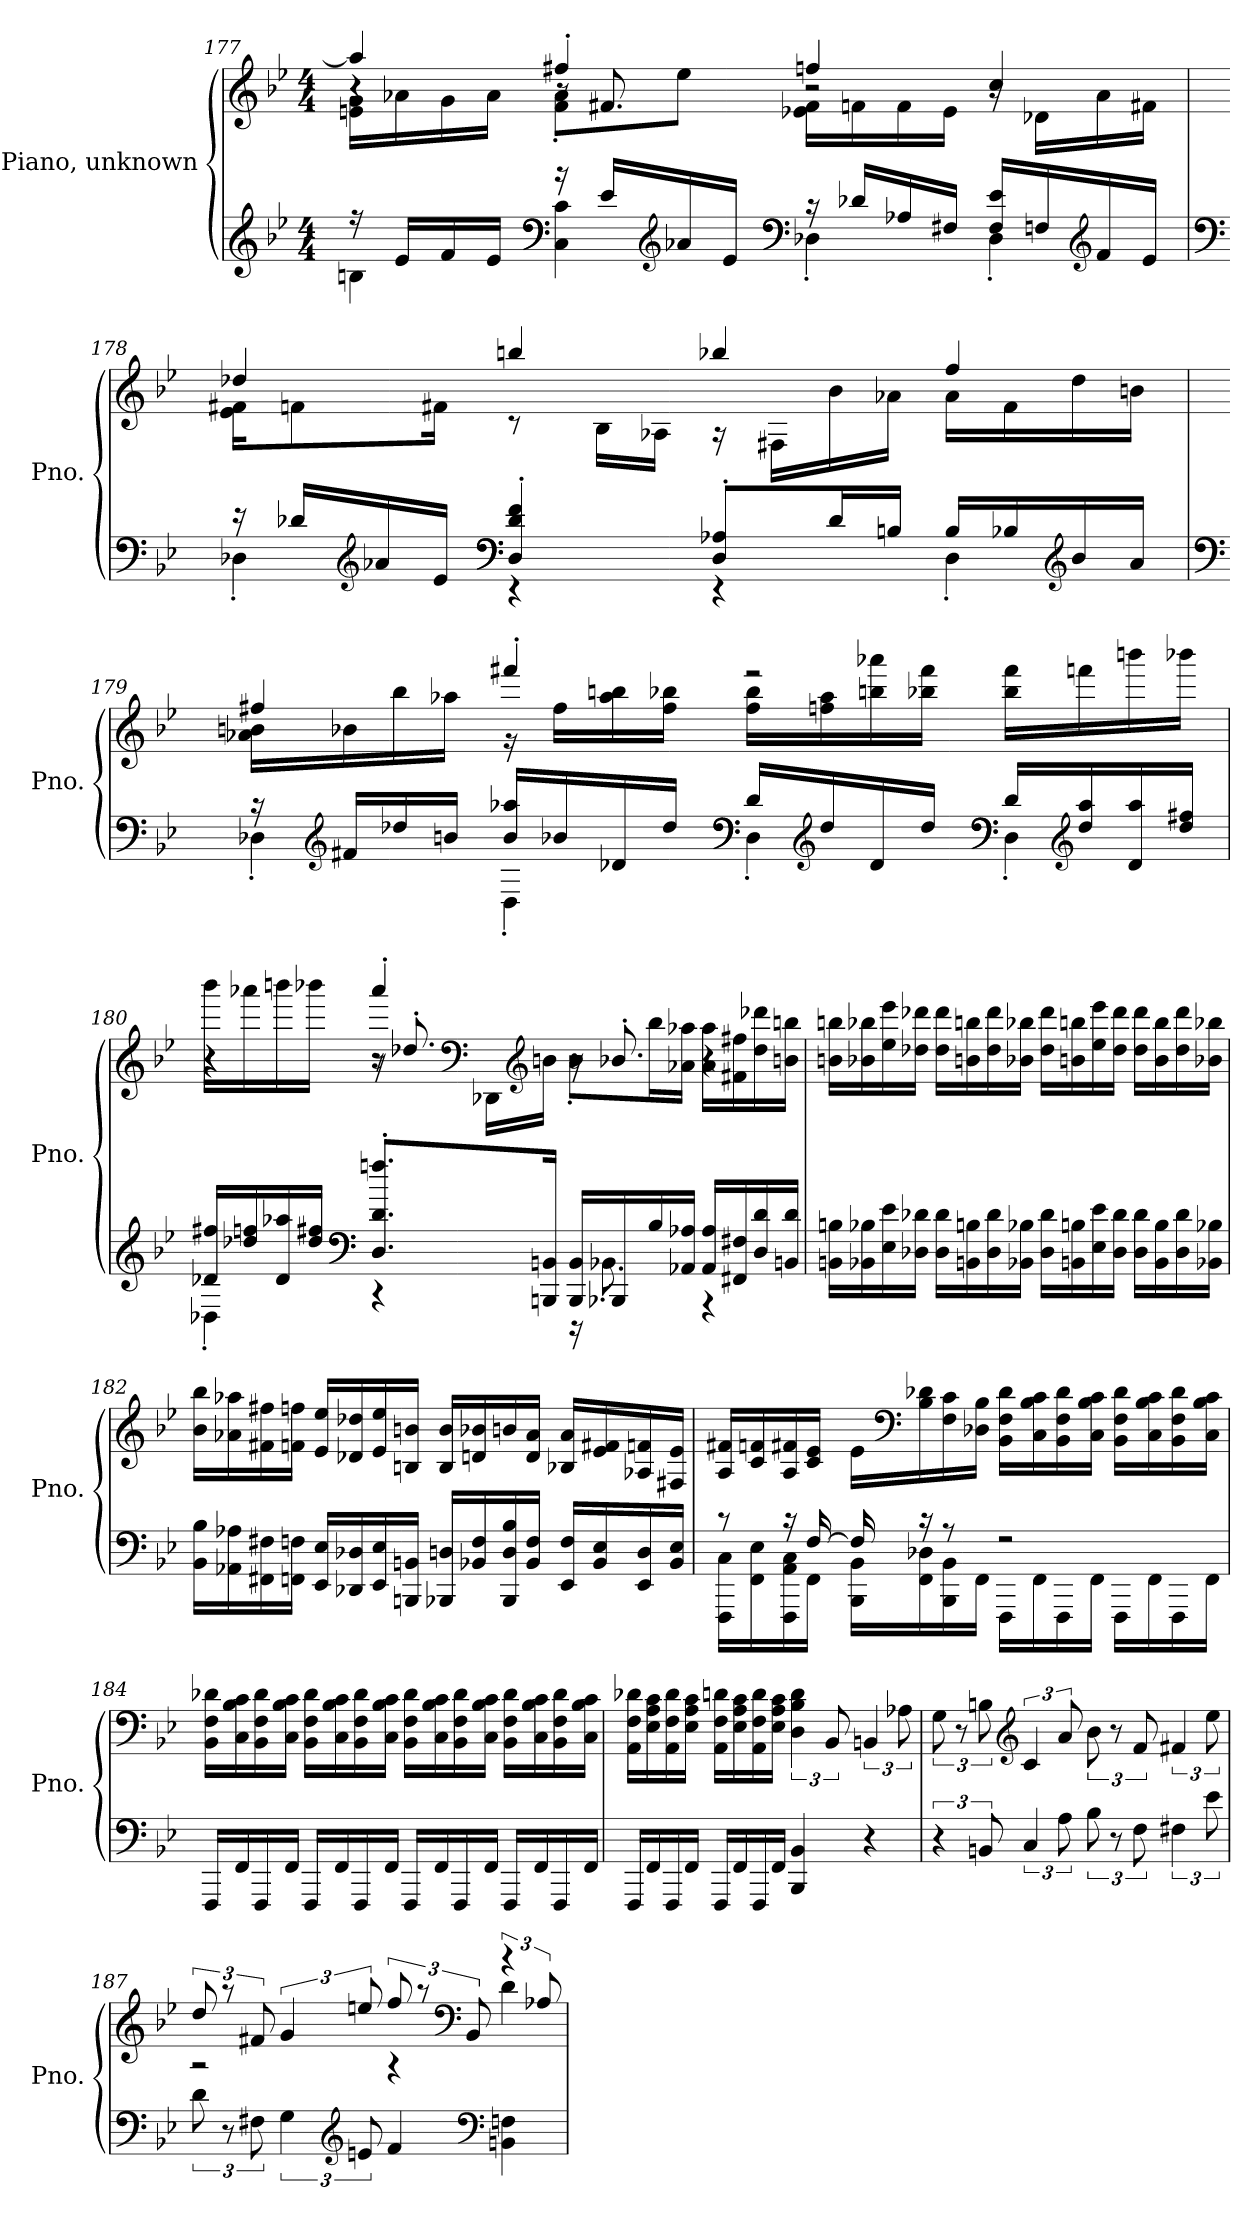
**kern	**kern
*part1	*part1
*staff2	*staff1
*I"Piano, unknown	*
*I'Pno.	*
!!LO:LB:g=z
*clefG2	*clefG2
*k[b-e-]	*k[b-e-]
*M4/4	*M4/4
=177	=177
*^	*^
*	*	*	*^
16r	4Bn\	4aa-/]	16en\ 16g\LL	4r
16e-/LL	.	.	16a-X\	.
16f/	.	.	16g\	.
16e-/JJ	.	.	16a-\JJ	.
*clefF4	*	*	*	*
16r	4C\ 4c\	4ff#X'/	8f\' 8a-\'L	16r
16e-/LL	.	.	.	8.f#X/
*clefG2	*	*	*	*
16a-X/	.	.	8ee-\J	.
16e-/JJ	.	.	.	.
*clefF4	*	*	*	*
16r	4D-X'\	4ffn/	16e-X\ 16f#\LL	2r
16d-X/LL	.	.	16fn\	.
16A-X/	.	.	16f\	.
16F#X/JJ	.	.	16e-\JJ	.
16F#/ 16e-/LL	4D-'\	4cc/	16r	.
16Fn/	.	.	16d-X\LL	.
*clefG2	*	*	*	*
16f/	.	.	16a-\	.
16e-/JJ	.	.	16f#X\JJ	.
*	*	*v	*v	*v
!!LO:PB:g=z
=178	=178	=178
*clefF4	*	*
*	*	*^
16r	4D-X'\	4dd-X/	16e-\ 16f#X\KL
16d-X/LL	.	.	8fn\
*clefG2	*	*	*
16a-X/	.	.	.
16e-/JJ	.	.	16f#X\Jk
*clefF4	*	*	*
4D-/' 4d-/' 4f/'	4r	4bbn/	8r
.	.	.	16B-\LL
.	.	.	16A-X\JJ
8D-/' 8A-X/'L	4r	4bb-X/	16r
.	.	.	16F#X\LL
16d-/L	.	.	16b-\
16Bn/JJ	.	.	16a-X\JJ
16B/LL	4D-'\	4ff/	16a-\LL
16B-X/	.	.	16f#\
*clefG2	*	*	*
16b-/	.	.	16dd-\
16a-/JJ	.	.	16bn\JJ
!!LO:LB:g=z	!!
=179	=179	=179	=179
*clefF4	*	*	*
16r	4D-X'\	4ff#X/	16a-X\ 16bn\LL
*clefG2	*	*	*
16f#X/LL	.	.	16b-X\
16dd-X/	.	.	16bb-\
16bn/JJ	.	.	16aa-X\JJ
16b/ 16aa-X/LL	4D-'\	4fff#X'/	16r
16b-X/	.	.	16ff#\LL
16d-X/	.	.	16aa-\ 16bbn\
16dd-/JJ	.	.	16ff#\ 16bb-X\JJ
*clefF4	*	*	*
16d-/LL	4D-'\	2r	16ff#\ 16bb-\LL
*clefG2	*	*	*
16dd-/	.	.	16ffn\ 16aa-\
16d-/	.	.	16bbn\ 16aaa-X\
16dd-/JJ	.	.	16bb-X\ 16fff#\JJ
*clefF4	*	*	*
16d-/LL	4D-'\	.	16bb-\ 16fff#\LL
*clefG2	*	*	*
16dd-/ 16aa-/	.	.	16fffn\
16d-/ 16aa-/	.	.	16bbbn\
16dd-/ 16ff#X/JJ	.	.	16bbb-X\JJ
!!LO:LB:g=z
=180	=180	=180	=180
*	*	*	*^
16d-X/ 16ff#X/LL	4D-X'\	4r	16bbb-\LL	4r
16dd-X/ 16ffn/	.	.	16aaa-X\	.
16d-/ 16aa-X/	.	.	16bbbn\	.
16dd-/ 16ff#X/JJ	.	.	16bbb-X\JJ	.
*clefF4	*	*	*	*
8.D-/' 8.d-/' 8.ffn/'L	4r	4aaa-'/	8r	16r
.	.	.	.	8.dd-X'/
*	*	*clefF4	*	*
.	.	.	16DD-X\LL	.
*	*	*clefG2	*	*
16BBBn/ 16BBn/Jk	.	.	16bn\JJ	.
16BBB/ 16BB/LL	16r	16r	8b'\L	2r
16BBB-X/	8.BB-X'\	8.b-X'/	.	.
16B-/	.	.	16bb-\L	.
16AA-X/ 16A-X/JJ	.	.	16a-X\ 16aa-X\JJ	.
16AA-/ 16A-/LL	4r	4r	16a-\ 16aa-\LL	.
16FF#X/ 16F#X/	.	.	16f#X\ 16ff#X\	.
16D-/ 16d-/	.	.	16dd-\ 16ddd-X\	.
16BBn/ 16d-/JJ	.	.	16bn\ 16bbn\JJ	.
*v	*v	*	*	*
*	*v	*v	*v
!!LO:LB:g=z
=181	=181
16BBn\ 16Bn\LL	16bn\ 16bbn\LL
16BB-X\ 16B-X\	16b-X\ 16bb-X\
16E-\ 16e-\	16ee-\ 16eee-\
16D-X\ 16d-X\JJ	16dd-X\ 16ddd-X\JJ
16D-\ 16d-\LL	16dd-\ 16ddd-\LL
16BBn\ 16Bn\	16bn\ 16bbn\
16D-\ 16d-\	16dd-\ 16ddd-\
16BB-X\ 16B-X\JJ	16b-X\ 16bb-X\JJ
16D-\ 16d-\LL	16dd-\ 16ddd-\LL
16BBn\ 16Bn\	16bn\ 16bbn\
16E-\ 16e-\	16ee-\ 16eee-\
16D-\ 16d-\JJ	16dd-\ 16ddd-\JJ
16D-\ 16d-\LL	16dd-\ 16ddd-\LL
16BB\ 16B\	16b\ 16bb\
16D-\ 16d-\	16dd-\ 16ddd-\
16BB-X\ 16B-X\JJ	16b-X\ 16bb-X\JJ
!!LO:LB:g=z
=182	=182
16BB-\ 16B-\LL	16b-\ 16bb-\LL
16AA-X\ 16A-X\	16a-X\ 16aa-X\
16FF#X\ 16F#X\	16f#X\ 16ff#X\
16FFn\ 16Fn\JJ	16fn\ 16ffn\JJ
16EE-/ 16E-/LL	16e-/ 16ee-/LL
16DD-X/ 16D-X/	16d-X/ 16dd-X/
16EE-/ 16E-/	16e-/ 16ee-/
16BBBn/ 16BBn/JJ	16Bn/ 16bn/JJ
16BBB-X/ 16Dn/LL	16B/ 16b/LL
16BB-X/ 16F/	16dn/ 16b-X/
16BBB-/ 16D/ 16B-/	16bn/
16BB-/ 16F/JJ	16d/ 16a-/JJ
16EE-/ 16F/LL	16B-X/ 16a-/LL
16BB-/ 16E-/	16e-/ 16f#X/
16EE-/ 16D/	16A-X/ 16fn/
16BB-/ 16E-/JJ	16F#X/ 16e-/JJ
!!LO:LB:g=z
=183	=183
*^	*
8r	16FFF\ 16C\LL	16A/ 16f#X/LL
.	16FF\ 16E-\	16c/ 16fn/
16r	16FFF\ 16AA\ 16C\	16A/ 16f#X/
[16F/	16FF\JJ	16c/ 16e-/JJ
16F/]	16BBB-\ 16BB-\LL	16e-\LL
*	*	*clefF4
16r	16FF\ 16D-X\	16B-\ 16d-X\
8r	16BBB-\ 16BB-\	16F\ 16c\
.	16FF\JJ	16D-X\ 16B-\JJ
2r	16FFF\LL	16BB-\ 16F\ 16d-\LL
.	16FF\	16C\ 16B-\ 16c\
.	16FFF\	16BB-\ 16F\ 16d-\
.	16FF\JJ	16C\ 16B-\ 16c\JJ
.	16FFF\LL	16BB-\ 16F\ 16d-\LL
.	16FF\	16C\ 16B-\ 16c\
.	16FFF\	16BB-\ 16F\ 16d-\
.	16FF\JJ	16C\ 16B-\ 16c\JJ
*v	*v	*
!!LO:PB:g=z
=184	=184
16FFF/LL	16BB-\ 16F\ 16d-X\LL
16FF/	16C\ 16B-\ 16c\
16FFF/	16BB-\ 16F\ 16d-\
16FF/JJ	16C\ 16B-\ 16c\JJ
16FFF/LL	16BB-\ 16F\ 16d-\LL
16FF/	16C\ 16B-\ 16c\
16FFF/	16BB-\ 16F\ 16d-\
16FF/JJ	16C\ 16B-\ 16c\JJ
16FFF/LL	16BB-\ 16F\ 16d-\LL
16FF/	16C\ 16B-\ 16c\
16FFF/	16BB-\ 16F\ 16d-\
16FF/JJ	16C\ 16B-\ 16c\JJ
16FFF/LL	16BB-\ 16F\ 16d-\LL
16FF/	16C\ 16B-\ 16c\
16FFF/	16BB-\ 16F\ 16d-\
16FF/JJ	16C\ 16B-\ 16c\JJ
!!LO:LB:g=z
=185	=185
16FFF/LL	16AA\ 16F\ 16d-X\LL
16FF/	16E-\ 16A\ 16c\
16FFF/	16AA\ 16F\ 16d-\
16FF/JJ	16E-\ 16A\ 16c\JJ
16FFF/LL	16AA\ 16F\ 16dn\LL
16FF/	16E-\ 16A\ 16c\
16FFF/	16AA\ 16F\ 16d\
16FF/JJ	16E-\ 16A\ 16c\JJ
4BBB-/ 4BB-/	6D\ 6B-\ 6d\
.	12BB-/
4r	6BBn/
.	12A-X\
=186	=186
6r	12G\
.	12r
12BBn/	12Bn\
*	*clefG2
6C/	6c/
12A\	12a/
12B-\	12b-\
12r	12r
12F\	12f/
6F#X\	6f#X/
12e-\	12ee-\
!!LO:LB:g=z
=187	=187
*	*^
12d\	12dd/	2r
12r	12r	.
12F#X\	12f#X/	.
6G\	6g/	.
*clefG2	*	*
12en/	12een/	.
4f/	12ff/	4r
.	12r	.
*	*clefF4	*
.	12BB-/	.
*clefF4	*	*
4BBn\ 4Fn\	6r	4d\
.	12A-X/	.
*	*v	*v
=	=
*-	*-
